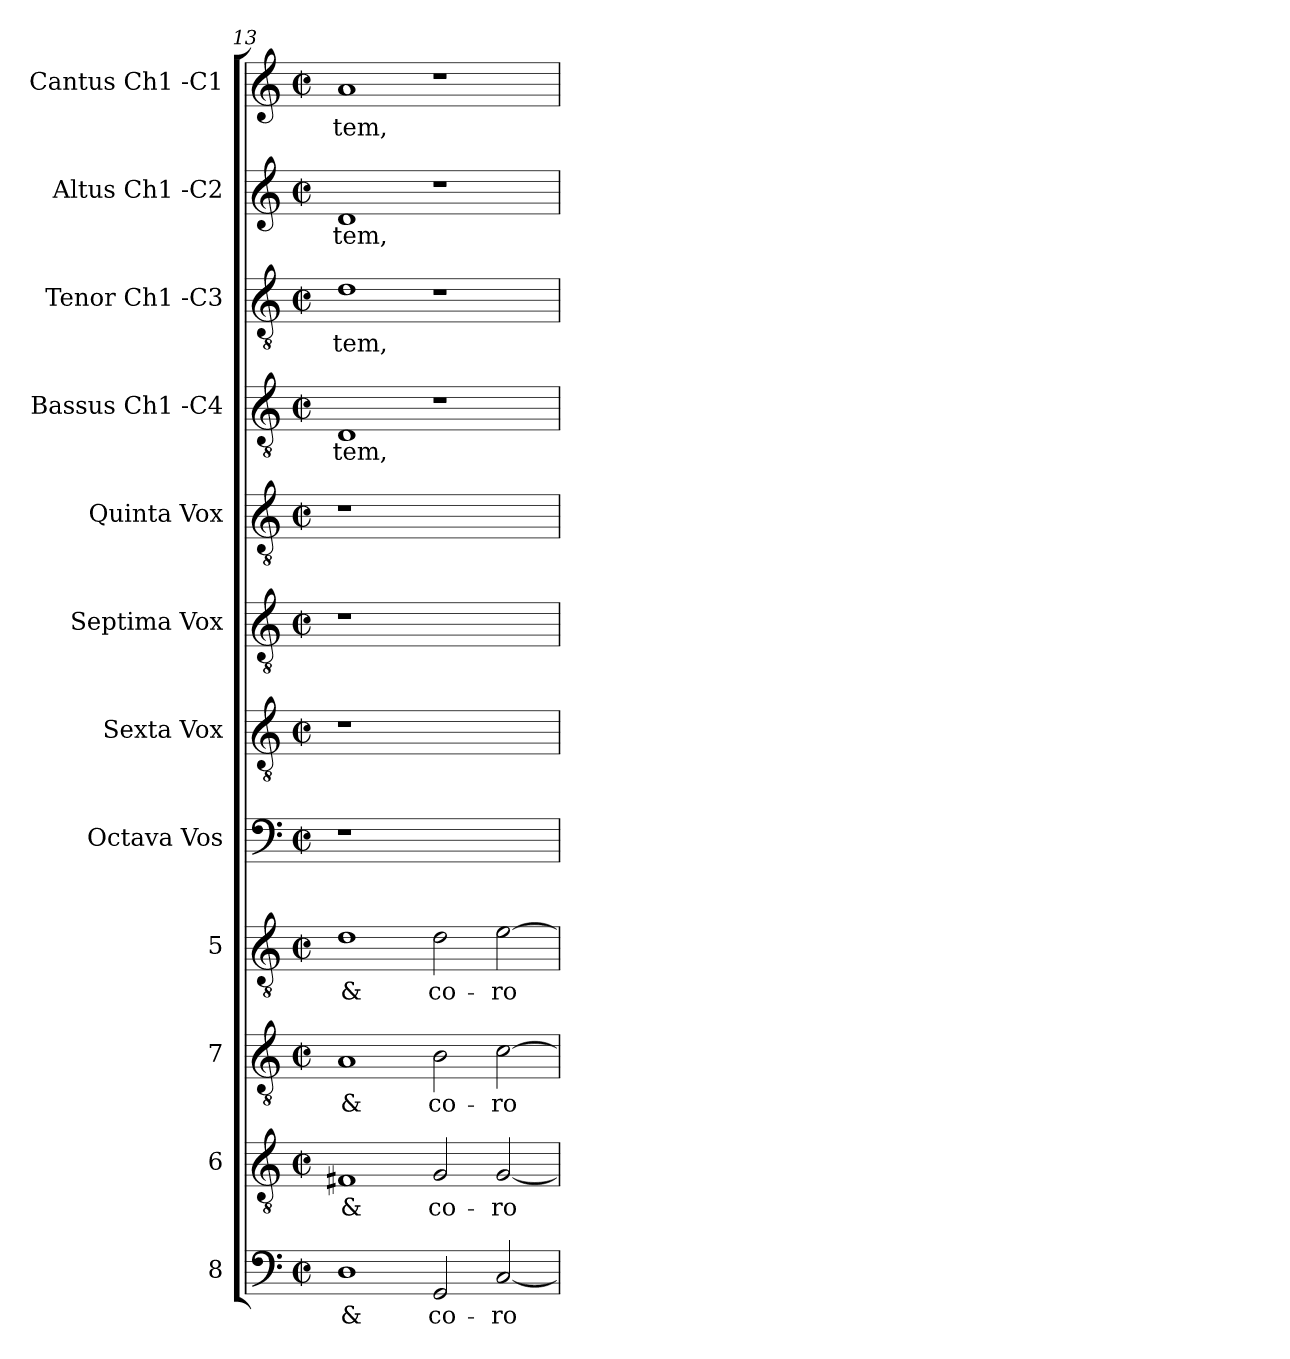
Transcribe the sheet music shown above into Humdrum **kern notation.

**kern	**text	**kern	**text	**kern	**text	**kern	**text	**kern	**kern	**kern	**kern	**kern	**text	**kern	**text	**kern	**text	**kern	**text
*part12	*part12	*part11	*part11	*part10	*part10	*part9	*part9	*part8	*part7	*part6	*part5	*part4	*part4	*part3	*part3	*part2	*part2	*part1	*part1
*staff12	*staff12	*staff11	*staff11	*staff10	*staff10	*staff9	*staff9	*staff8	*staff7	*staff6	*staff5	*staff4	*staff4	*staff3	*staff3	*staff2	*staff2	*staff1	*staff1
*I"8	*	*I"6	*	*I"7	*	*I"5	*	*I"Octava  Vos	*I"Sexta  Vox	*I"Septima  Vox	*I"Quinta  Vox	*I"Bassus  Ch1 -C4	*	*I"Tenor  Ch1 -C3	*	*I"Altus  Ch1 -C2	*	*I"Cantus  Ch1 -C1	*
*	*	*	*	*	*	*	*	*	*	*	*	*I'B	*	*I'T	*	*I'A	*	*I'C	*
*clefF4	*	*clefGv2	*	*clefGv2	*	*clefGv2	*	*clefF4	*clefGv2	*clefGv2	*clefGv2	*clefGv2	*	*clefGv2	*	*clefG2	*	*clefG2	*
*k[]	*	*k[]	*	*k[]	*	*k[]	*	*k[]	*k[]	*k[]	*k[]	*k[]	*	*k[]	*	*k[]	*	*k[]	*
*C:	*	*C:	*	*C:	*	*C:	*	*C:	*C:	*C:	*C:	*C:	*	*C:	*	*C:	*	*C:	*
*M2/2	*	*M2/2	*	*M2/2	*	*M2/2	*	*M2/2	*M2/2	*M2/2	*M2/2	*M2/2	*	*M2/2	*	*M2/2	*	*M2/2	*
*met(c|)	*	*met(c|)	*	*met(c|)	*	*met(c|)	*	*met(c|)	*met(c|)	*met(c|)	*met(c|)	*met(c|)	*	*met(c|)	*	*met(c|)	*	*met(c|)	*
=13	=13	=13	=13	=13	=13	=13	=13	=13	=13	=13	=13	=13	=13	=13	=13	=13	=13	=13	=13
!	!LO:LY:b:cj	!	!LO:LY:b:cj	!	!LO:LY:b:cj	!	!LO:LY:b:cj	!	!	!	!	!	!LO:LY:b:cj	!	!LO:LY:b:cj	!	!LO:LY:b:cj	!	!LO:LY:b:cj
1D	&	1F#X	&	1A	&	1d	&	1r	1r	1r	1r	1D	-tem,	1d	-tem,	1d	-tem,	1a	-tem,
!	!LO:LY:b:cj	!	!LO:LY:b:cj	!	!LO:LY:b:cj	!	!LO:LY:b:cj	!	!	!	!	!	!	!	!	!	!	!	!
2GG/	co-	2G/	co-	2B\	co-	2d\	co-	1ryy	1ryy	1ryy	1ryy	1r	.	1r	.	1r	.	1r	.
!	!LO:LY:b:cj	!	!LO:LY:b:cj	!	!LO:LY:b:cj	!	!LO:LY:b:cj	!	!	!	!	!	!	!	!	!	!	!	!
[<2C/	-ro-	[<2G/	-ro-	[>2c\	-ro-	[>2e\	-ro-	.	.	.	.	.	.	.	.	.	.	.	.
=	=	=	=	=	=	=	=	=	=	=	=	=	=	=	=	=	=	=	=
*-	*-	*-	*-	*-	*-	*-	*-	*-	*-	*-	*-	*-	*-	*-	*-	*-	*-	*-	*-
